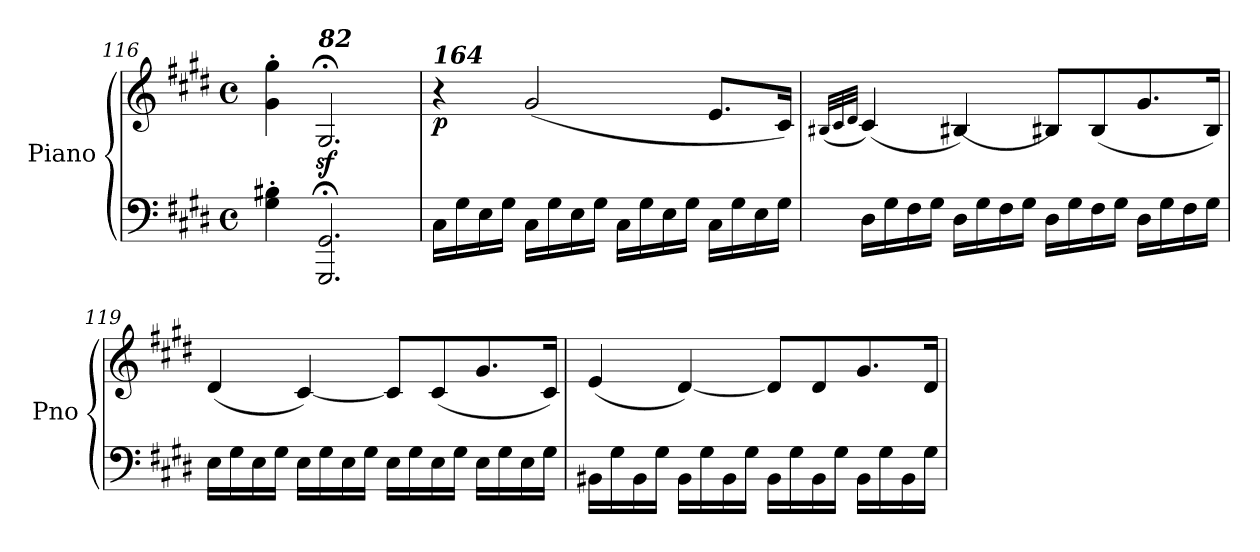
**kern	**kern	**dynam
*part1	*part1	*part1
*staff2	*staff1	*staff1/2
*I"Piano	*	*
*I'Pno	*	*
*clefF4	*clefG2	*
*k[f#c#g#d#]	*k[f#c#g#d#]	*
*M4/4	*M4/4	*
*met(c)	*met(c)	*
=116	=116	=116
4G#\' 4B#X\'	4g#\' 4gg#\'	.
!	!LO:TX:a:Bi:t=82	!
2.GGG#/;< 2.GG#/;<	2.G#z<;</	.
!!LO:LB:g=z
=117	=117	=117
!	!LO:TX:a:Bi:t=164	!
!	!	!LO:DY:b
16C#\LL	4r	p
16G#\	.	.
16E\	.	.
16G#\JJ	.	.
16C#\LL	(2g#/	.
16G#\	.	.
16E\	.	.
16G#\JJ	.	.
16C#\LL	.	.
16G#\	.	.
16E\	.	.
16G#\JJ	.	.
16C#\LL	8.e/L	.
16G#\	.	.
16E\	.	.
16G#\JJ	16c#/Jk)	.
=118	=118	=118
.	(32qB#X/LLL	.
.	32qc#/	.
.	32qd#/JJJ	.
16D#\LL	(4c#/)	.
16G#\	.	.
16F#\	.	.
16G#\JJ	.	.
16D#\LL	[4B#X/)	.
16G#\	.	.
16F#\	.	.
16G#\JJ	.	.
16D#\LL	8B#X/L]	.
16G#\	.	.
16F#\	(8B#/	.
16G#\JJ	.	.
16D#\LL	8.g#/	.
16G#\	.	.
16F#\	.	.
16G#\JJ	16B#/Jk)	.
=119	=119	=119
16E\LL	(4d#/	.
16G#\	.	.
16E\	.	.
16G#\JJ	.	.
16E\LL	[4c#/)	.
16G#\	.	.
16E\	.	.
16G#\JJ	.	.
16E\LL	8c#/L]	.
16G#\	.	.
16E\	(8c#/	.
16G#\JJ	.	.
16E\LL	8.g#/	.
16G#\	.	.
16E\	.	.
16G#\JJ	16c#/Jk)	.
!!LO:LB:g=z
=120	=120	=120
16BB#X\LL	(4e/	.
16G#\	.	.
16BB#\	.	.
16G#\JJ	.	.
16BB#\LL	[4d#/)	.
16G#\	.	.
16BB#\	.	.
16G#\JJ	.	.
16BB#\LL	8d#/L]	.
16G#\	.	.
16BB#\	8d#/	.
16G#\JJ	.	.
16BB#\LL	8.g#/	.
16G#\	.	.
16BB#\	.	.
16G#\JJ	16d#/Jk	.
=	=	=
*-	*-	*-
